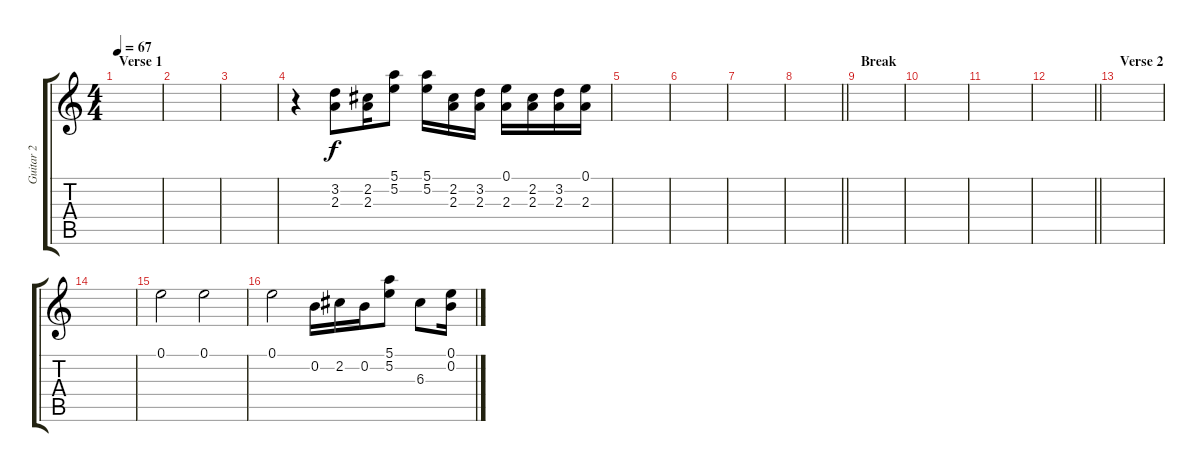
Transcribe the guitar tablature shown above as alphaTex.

\track ("Guitar 2" "Guitar 2") {instrument distortionguitar}
\staff {score tabs}
\tuning (E4 B3 G3 D3 A2 D2) {hide}
\ts (4 4)
\section ("" "Verse 1")
\tempo 67
\clef g2
\ks c
|
|
|
r.4 (3.2 2.3).8 (2.2 2.3).16 (5.1 5.2).8 (5.1 5.2).16 (2.2 2.3).16 (3.2 2.3).16 (0.1 2.3).16 (2.2 2.3).16 (3.2 2.3).16 (0.1 2.3).16 |
|
|
|
\barLineRight lightlight
|
\section ("" "Break")
|
|
|
\barLineRight lightlight
|
\section ("" "Verse 2")
|
|
0.1.2 0.1.2 |
0.1.2 0.2.16 2.2.16 0.2.16 (5.1 5.2).8 6.3.8 (0.1 0.2).16
